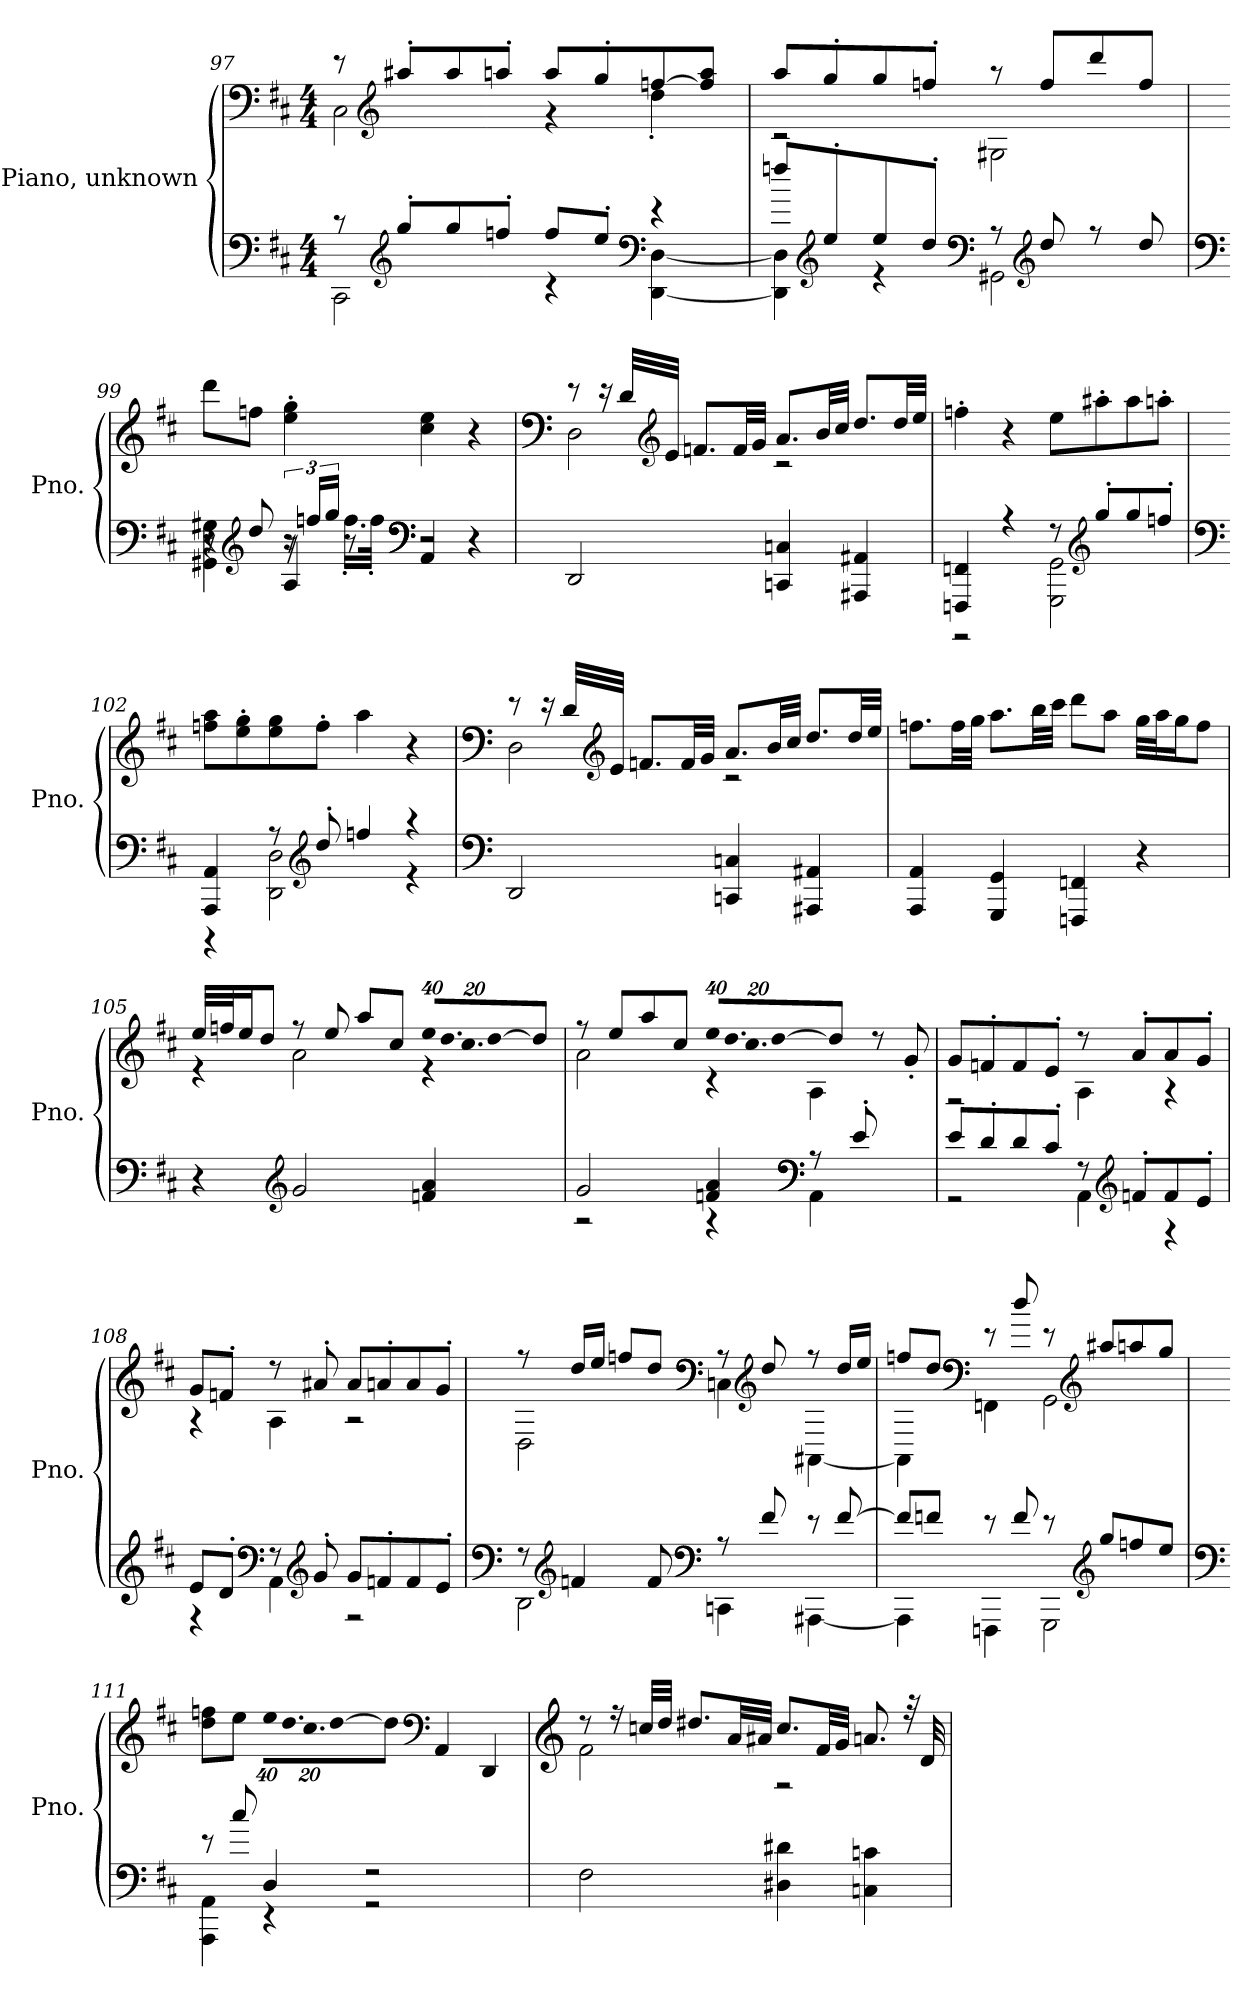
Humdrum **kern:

**kern	**kern
*part1	*part1
*staff2	*staff1
*I"Piano, unknown	*
*I'Pno.	*
!!LO:PB:g=z
*clefF4	*clefF4
*k[f#c#]	*k[f#c#]
*M4/4	*M4/4
=97	=97
*^	*^
8r	2CC#\	8r	2C#\
*clefG2	*	*clefG2	*
8gg'/L	.	8aa#X'/L	.
8gg/	.	8aa#/	.
8ffn'/J	.	8aan'/J	.
8ff/L	4r	8aa/L	4r
8ee'/J	.	8gg'/	.
*clefF4	*	*	*
4r	[4DD\ [4D\	[8ffn/	4dd'\
.	.	8ff/] 8aa/J	.
=98	=98	=98	=98
8ffn/L	4DD\] 4D\]	8aa/L	2r
*clefG2	*	*	*
8ee'/	.	8gg'/	.
8ee/	4r	8gg/	.
8dd'/J	.	8ffn'/J	.
*clefF4	*	*	*
8r	2GG#X\	8r	2G#X\
*clefG2	*	*	*
8dd/	.	8ff/L	.
8r	.	8ddd/	.
8dd/	.	8ff/J	.
*v	*v	*	*
*	*v	*v
!!LO:LB:g=z
=99	=99
*clefF4	*
*^	*
*	*^	*
8r	4GG#X\ 4G#X\	4r	8ddd\L
*clefG2	*	*	*
8dd/	.	.	8ffn\J
24r	8r	4A/	4ee\' 4gg\'
24ffn/LL	.	.	.
24gg/JJ	.	.	.
8r	16.ff'\LL	.	.
.	32ff'\JJk	.	.
*clefF4	*	*	*
4AA/	2r	2r	4cc#\ 4ee\
4r	.	.	4r
*v	*v	*v	*
=100	=100
*	*clefF4
*	*^
2DD/	8r	2D\
.	16r	.
.	32d/LLL	.
*	*clefG2	*
.	32e/JJJ	.
.	8.fn/L	.
.	32f/LL	.
.	32g/JJJ	.
4CCn/ 4Cn/	8.a/L	2r
.	32b/LL	.
.	32cc#/JJJ	.
4AAA#X/ 4AA#X/	8.dd/L	.
.	32dd/LL	.
.	32ee/JJJ	.
*	*v	*v
=101	=101
*^	*
4FFFn/ 4FFn/	2r	4ffn'\
4r	.	4r
8r	2GGG\ 2GG\	8ee\L
*clefG2	*	*
8gg'/L	.	8aa#X'\
8gg/	.	8aa#\
8ffn'/J	.	8aan'\J
!!LO:LB:g=z
=102	=102	=102
*clefF4	*	*
4AAA/ 4AA/	4r	8ffn\ 8aa\L
.	.	8ee\' 8gg\'
8r	2DD\ 2D\	8ee\ 8gg\
*clefG2	*	*
8dd'/	.	8ff'\J
4ffn/	.	4aa\
4r	4r	4r
*v	*v	*
=103	=103
*clefF4	*clefF4
*	*^
2DD/	8r	2D\
.	16r	.
.	32d/LLL	.
*	*clefG2	*
.	32e/JJJ	.
.	8.fn/L	.
.	32f/LL	.
.	32g/JJJ	.
4CCn/ 4Cn/	8.a/L	2r
.	32b/LL	.
.	32cc#/JJJ	.
4AAA#X/ 4AA#X/	8.dd/L	.
.	32dd/LL	.
.	32ee/JJJ	.
*	*v	*v
=104	=104
4AAA/ 4AA/	8.ffn\L
.	32ff\LL
.	32gg\JJJ
4GGG/ 4GG/	8.aa\L
.	32bb\LL
.	32ccc#\JJJ
4FFFn/ 4FFn/	8ddd\L
.	8aa\J
4r	32gg\LLL
.	32aa\J
.	16gg\J
.	8ff\J
!!LO:LB:g=z
=105	=105
*	*^
4r	32ee/LLL	4r
.	32ffn/J	.
.	16ee/J	.
.	8dd/J	.
*clefG2	*	*
2g/	8r	2a\
.	8ee/	.
.	8aa/L	.
.	8cc#/J	.
*	*Xbrackettup	*
!	!LO:N:vis=32	!
4fn/ 4a/	640%23ee/LLL	4r
!	!LO:N:vis=64.	!
.	640%17dd/L	.
!	!LO:N:vis=64.	!
.	640%17cc#/J	.
!	!LO:N:vis=32	!
.	[640%23dd/JJ	.
.	8dd/J]	.
=106	=106	=106
*^	*	*
2g/	2r	8r	2a\
.	.	8ee/L	.
.	.	8aa/	.
.	.	8cc#/J	.
!	!	!LO:N:vis=32	!
4fn/ 4a/	4r	640%23ee/LLL	4r
!	!	!LO:N:vis=64.	!
.	.	640%17dd/L	.
!	!	!LO:N:vis=64.	!
.	.	640%17cc#/J	.
!	!	!LO:N:vis=32	!
.	.	[640%23dd/JJ	.
.	.	8dd/J]	.
*clefF4	*	*	*
8r	4AA\	8r	4A\
8e'/	.	8g'/	.
=107	=107	=107	=107
8e/L	2r	8g/L	2r
8d'/	.	8fn'/	.
8d/	.	8f/	.
8c#'/J	.	8e'/J	.
8r	4AA\	8r	4A\
*clefG2	*	*	*
8fn'/L	.	8a'/L	.
8f/	4r	8a/	4r
8e'/J	.	8g'/J	.
!!LO:LB:g=z	!!
=108	=108	=108	=108
8e/L	4r	8g/L	4r
8d'/J	.	8fn'/J	.
*clefF4	*	*	*
8r	4AA\	8r	4A\
*clefG2	*	*	*
8g'/	.	8a#X'/	.
8g/L	2r	8a#/L	2r
8fn'/	.	8an'/	.
8f/	.	8a/	.
8e'/J	.	8g'/J	.
=109	=109	=109	=109
*clefF4	*	*	*
8r	2DD\	8r	2D\
*clefG2	*	*	*
4fn/	.	16dd/LL	.
.	.	16ee/JJ	.
.	.	8ffn/L	.
8f/	.	8dd/J	.
*clefF4	*	*clefF4	*
8r	4CCn\	8r	4Cn\
*	*	*clefG2	*
8f/	.	8dd/	.
8r	[4AAA#X\	8r	[4AA#X\
[8f/	.	16dd/LL	.
.	.	16ee/JJ	.
!!LO:LB:g=z	!!
=110	=110	=110	=110
8f/L]	4AAA#\]	8ffn/L	4AA#\]
8fn/J	.	8dd/J	.
*	*	*clefF4	*
8r	4FFFn\	8r	4FFn\
8f/	.	8dd/	.
8r	2GGG\	8r	2GG\
*clefG2	*	*clefG2	*
8gg/L	.	8aa#X/L	.
8ffn/	.	8aan/	.
8ee/J	.	8gg/J	.
*	*	*v	*v
=111	=111	=111
*clefF4	*	*
8r	4AAA\ 4AA\	8dd\ 8ffn\L
8cc#/	.	8ee\J
!	!	!LO:N:vis=32
4D/	4r	640%23ee\LLL
!	!	!LO:N:vis=64.
.	.	640%17dd\L
!	!	!LO:N:vis=64.
.	.	640%17cc#\J
!	!	!LO:N:vis=32
.	.	[640%23dd\JJ
.	.	8dd\J]
*	*	*clefF4
2r	2r	4AA/
.	.	4DD/
*v	*v	*
!!LO:PB:g=z
=112	=112
*	*clefG2
*	*^
2F#\	8r	2f#\
.	16r	.
.	32ccn/LLL	.
.	32dd/JJJ	.
.	8.dd#X/L	.
.	32a/LL	.
.	32a#X/JJJ	.
4D#X\ 4d#X\	8.cc/L	2r
.	32f#/LL	.
.	32g/JJJ	.
4Cn\ 4cn\	8.an/	.
.	32r	.
.	32d/	.
*	*v	*v
=	=
*-	*-
